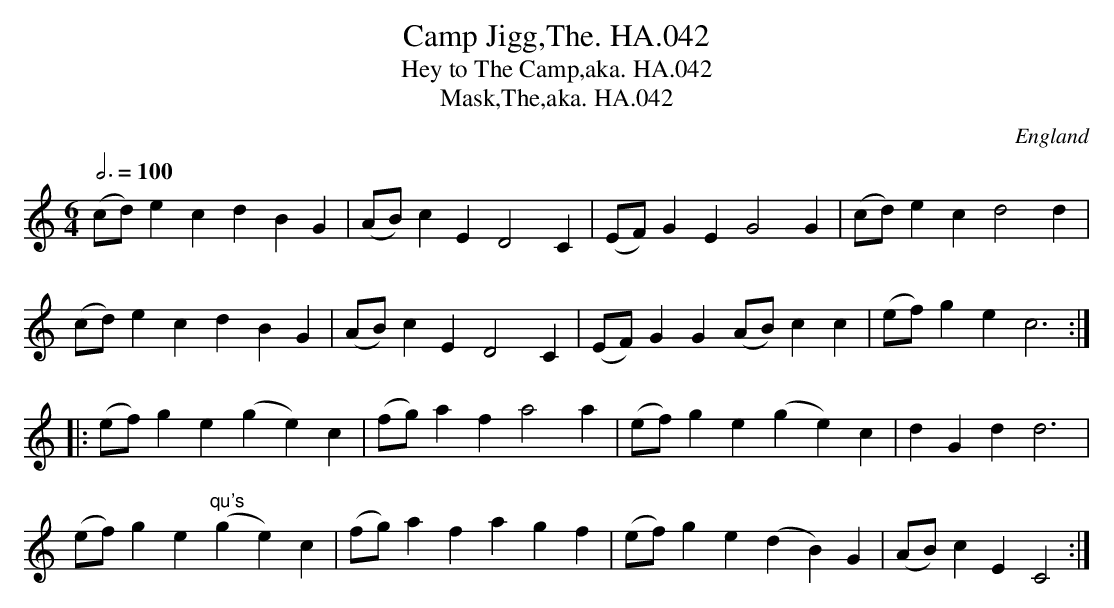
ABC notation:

X:1
T:Camp Jigg,The. HA.042
T:Hey to The Camp,aka. HA.042
T:Mask,The,aka. HA.042
M:6/4
L:1/4
Q:3/4=100
O:England
K:C major
(c/d/)ec dBG|(A/B/)cE D2C|(E/F/)GE G2G|(c/d/)ec d2d|!
(c/d/)ec dBG|(A/B/)cE D2C|(E/F/)GG (A/B/)cc|(e/f/)ge c3:|!
|:(e/f/)ge (ge)c|(f/g/)af a2a|(e/f/)ge (ge)c|dGd d3|!
(e/f/)ge "^qu's"(ge)c|(f/g/)af agf|(e/f/)ge (dB)G|(A/B/)cE C2:|
